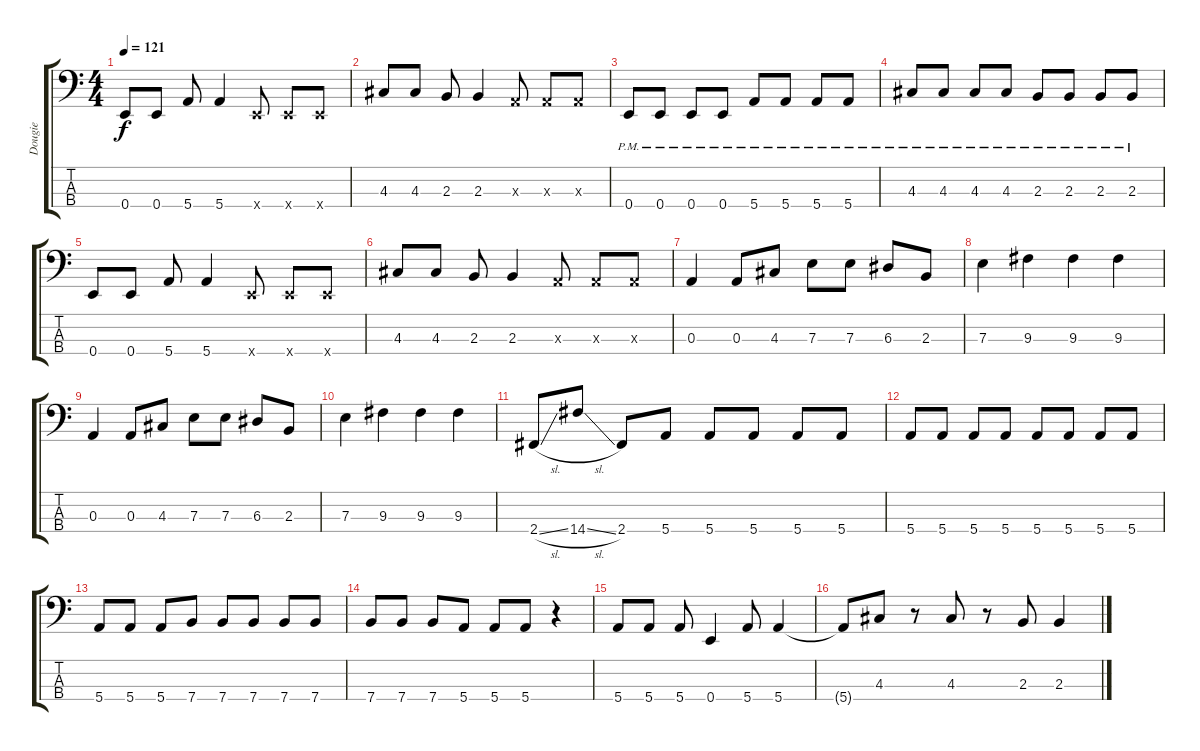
\track ("Dougie" "Dougie") {instrument electricbasspick}
\staff {score tabs}
\tuning (G2 D2 A1 E1) {hide}
\ts (4 4)
\tempo 121
\clef f4
\ks c
0.4.8{dy f} 0.4.8 5.4.8 5.4.4 0.4{x}.8 0.4{x}.8 0.4{x}.8 |
4.3.8 4.3.8 2.3.8 2.3.4 0.3{x}.8 0.3{x}.8 0.3{x}.8 |
0.4{pm}.8 0.4{pm}.8 0.4{pm}.8 0.4{pm}.8 5.4{pm}.8 5.4{pm}.8 5.4{pm}.8 5.4{pm}.8 |
4.3{pm}.8 4.3{pm}.8 4.3{pm}.8 4.3{pm}.8 2.3{pm}.8 2.3{pm}.8 2.3{pm}.8 2.3{pm}.8 |
0.4.8 0.4.8 5.4.8 5.4.4 0.4{x}.8 0.4{x}.8 0.4{x}.8 |
4.3.8 4.3.8 2.3.8 2.3.4 0.3{x}.8 0.3{x}.8 0.3{x}.8 |
0.3.4 0.3.8 4.3.8 7.3.8 7.3.8 6.3.8 2.3.8 |
7.3.4 9.3.4 9.3.4 9.3.4 |
0.3.4 0.3.8 4.3.8 7.3.8 7.3.8 6.3.8 2.3.8 |
7.3.4 9.3.4 9.3.4 9.3.4 |
2.4{sl}.8 14.4{sl}.8 2.4.8 5.4.8 5.4.8 5.4.8 5.4.8 5.4.8 |
5.4.8 5.4.8 5.4.8 5.4.8 5.4.8 5.4.8 5.4.8 5.4.8 |
5.4.8 5.4.8 5.4.8 7.4.8 7.4.8 7.4.8 7.4.8 7.4.8 |
7.4.8 7.4.8 7.4.8 5.4.8 5.4.8 5.4.8 r.4 |
5.4.8 5.4.8 5.4.8 0.4.4 5.4.8 5.4.4 |
5.4{t}.8 4.3.8 r.8 4.3.8 r.8 2.3.8 2.3.4
